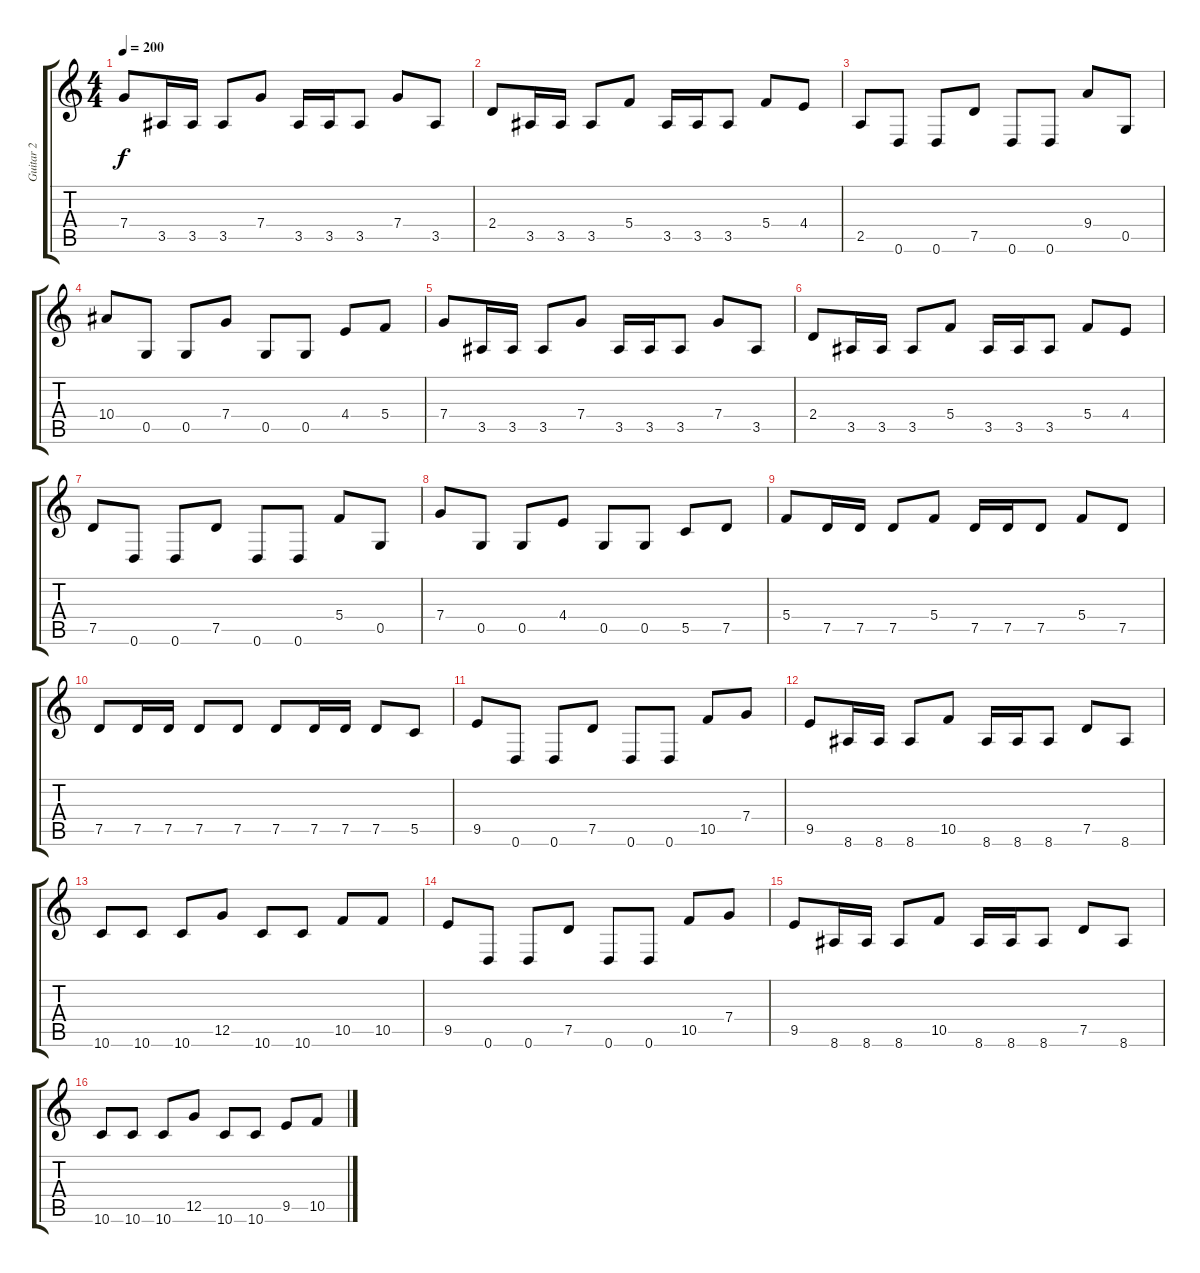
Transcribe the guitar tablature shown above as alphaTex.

\track ("Guitar 2" "Guitar 2") {instrument distortionguitar}
\staff {score tabs}
\tuning (D3 A3 F3 C3 G2 D2) {hide}
\ts (4 4)
\tempo 200
\clef g2
\ks c
7.4.8{dy f} 3.5.16 3.5.16 3.5.8 7.4.8 3.5.16 3.5.16 3.5.8 7.4.8 3.5.8 |
2.4.8 3.5.16 3.5.16 3.5.8 5.4.8 3.5.16 3.5.16 3.5.8 5.4.8 4.4.8 |
2.5.8 0.6.8 0.6.8 7.5.8 0.6.8 0.6.8 9.4.8 0.5.8 |
10.4.8 0.5.8 0.5.8 7.4.8 0.5.8 0.5.8 4.4.8 5.4.8 |
7.4.8 3.5.16 3.5.16 3.5.8 7.4.8 3.5.16 3.5.16 3.5.8 7.4.8 3.5.8 |
2.4.8 3.5.16 3.5.16 3.5.8 5.4.8 3.5.16 3.5.16 3.5.8 5.4.8 4.4.8 |
7.5.8 0.6.8 0.6.8 7.5.8 0.6.8 0.6.8 5.4.8 0.5.8 |
7.4.8 0.5.8 0.5.8 4.4.8 0.5.8 0.5.8 5.5.8 7.5.8 |
5.4.8 7.5.16 7.5.16 7.5.8 5.4.8 7.5.16 7.5.16 7.5.8 5.4.8 7.5.8 |
7.5.8 7.5.16 7.5.16 7.5.8 7.5.8 7.5.8 7.5.16 7.5.16 7.5.8 5.5.8 |
9.5.8 0.6.8 0.6.8 7.5.8 0.6.8 0.6.8 10.5.8 7.4.8 |
9.5.8 8.6.16 8.6.16 8.6.8 10.5.8 8.6.16 8.6.16 8.6.8 7.5.8 8.6.8 |
10.6.8 10.6.8 10.6.8 12.5.8 10.6.8 10.6.8 10.5.8 10.5.8 |
9.5.8 0.6.8 0.6.8 7.5.8 0.6.8 0.6.8 10.5.8 7.4.8 |
9.5.8 8.6.16 8.6.16 8.6.8 10.5.8 8.6.16 8.6.16 8.6.8 7.5.8 8.6.8 |
10.6.8 10.6.8 10.6.8 12.5.8 10.6.8 10.6.8 9.5.8 10.5.8
